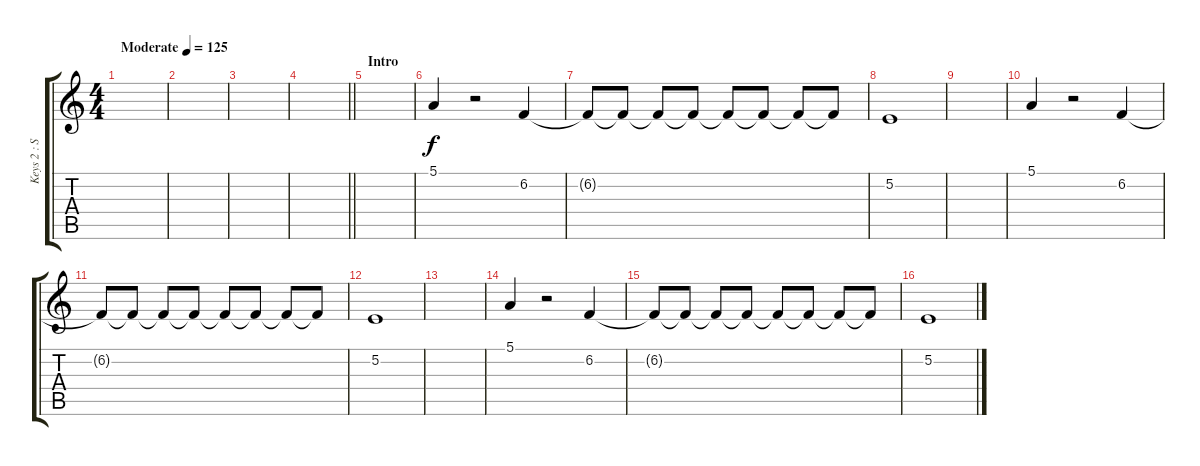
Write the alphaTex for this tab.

\track ("Keys 2 : Strings" "Keys 2 : S") {instrument tremolostrings}
\staff {score tabs}
\tuning (E4 B3 G3 D3 A2 E2) {hide}
\ts (4 4)
\tempo (125 "Moderate")
\clef g2
\ks c
|
|
|
\barLineRight lightlight
|
\section ("" "Intro")
|
5.1.4 r.2 6.2.4 |
6.2{t}.8 6.2{t}.8 6.2{t}.8 6.2{t}.8 6.2{t}.8 6.2{t}.8 6.2{t}.8 6.2{t}.8 |
5.2.1 |
|
5.1.4 r.2 6.2.4 |
6.2{t}.8 6.2{t}.8 6.2{t}.8 6.2{t}.8 6.2{t}.8 6.2{t}.8 6.2{t}.8 6.2{t}.8 |
5.2.1 |
|
5.1.4 r.2 6.2.4 |
6.2{t}.8 6.2{t}.8 6.2{t}.8 6.2{t}.8 6.2{t}.8 6.2{t}.8 6.2{t}.8 6.2{t}.8 |
5.2.1
